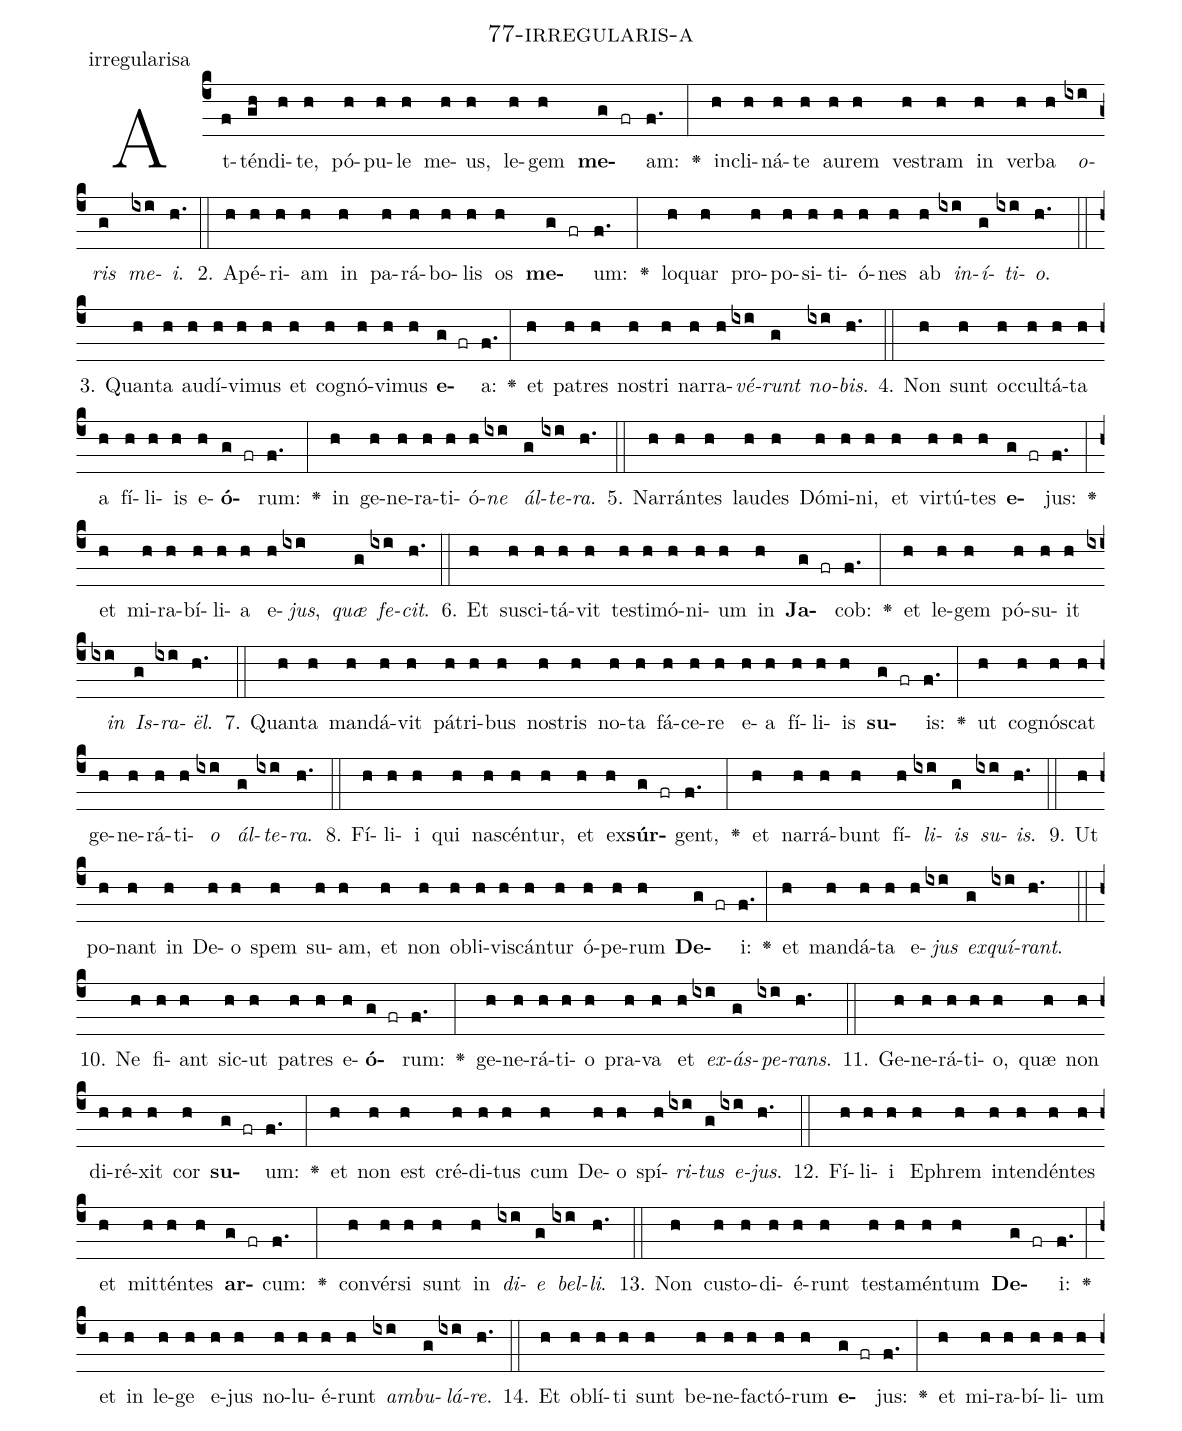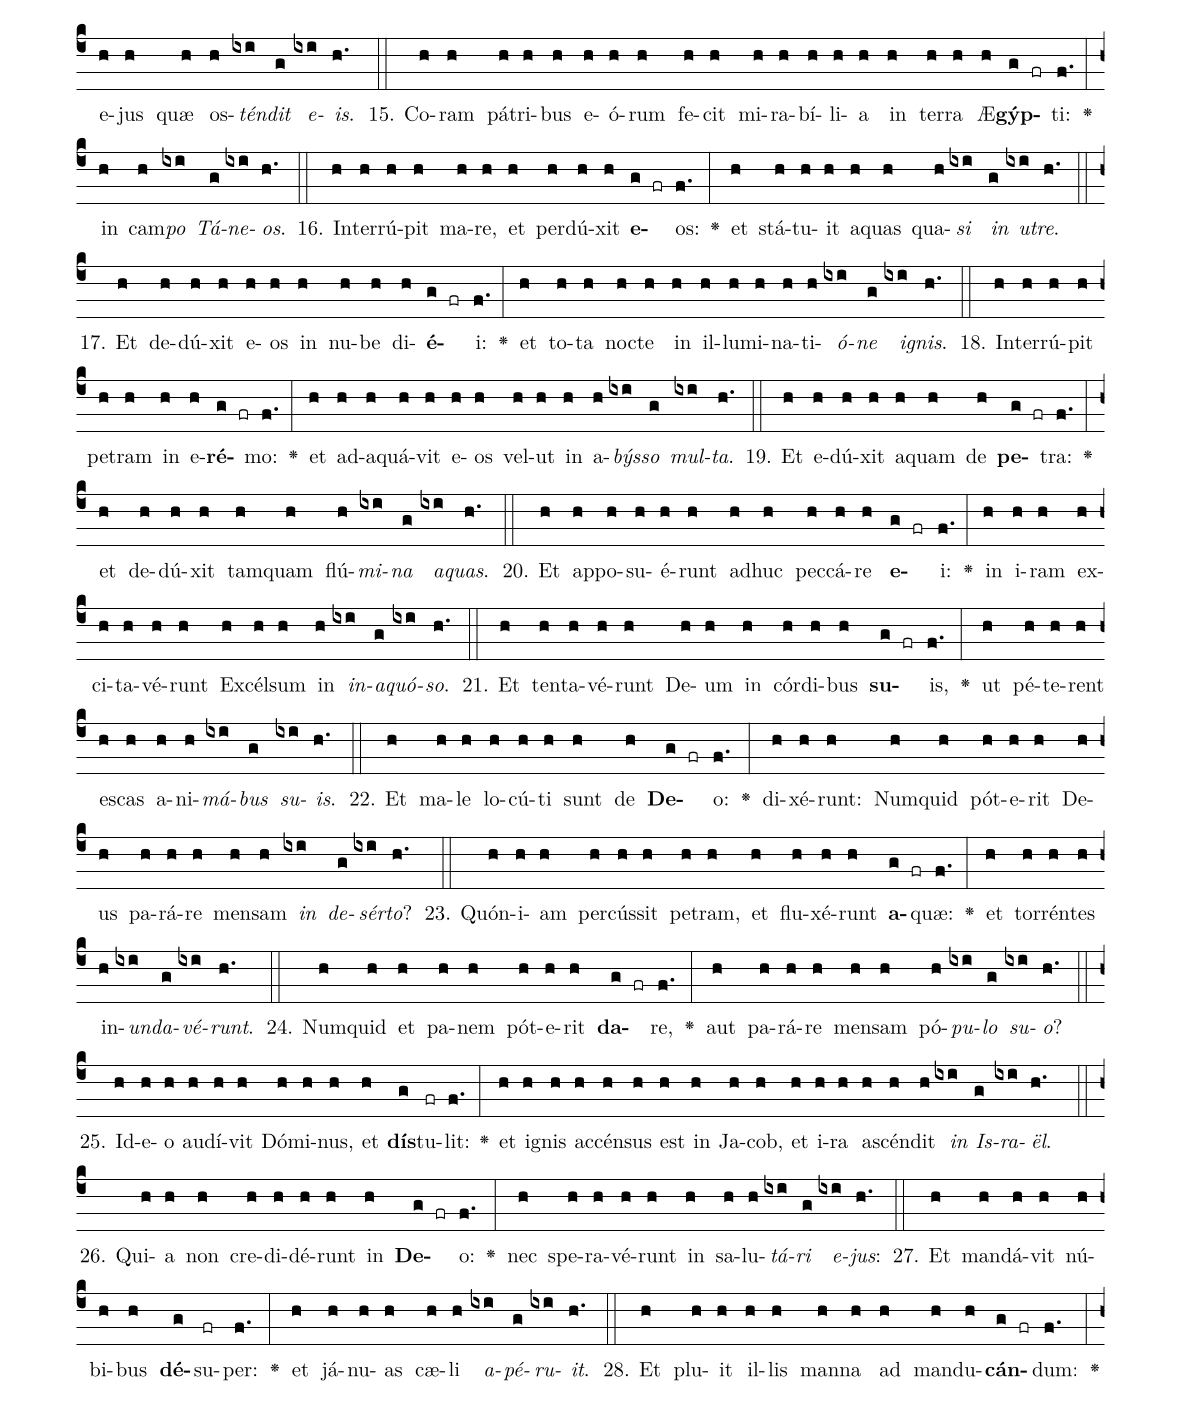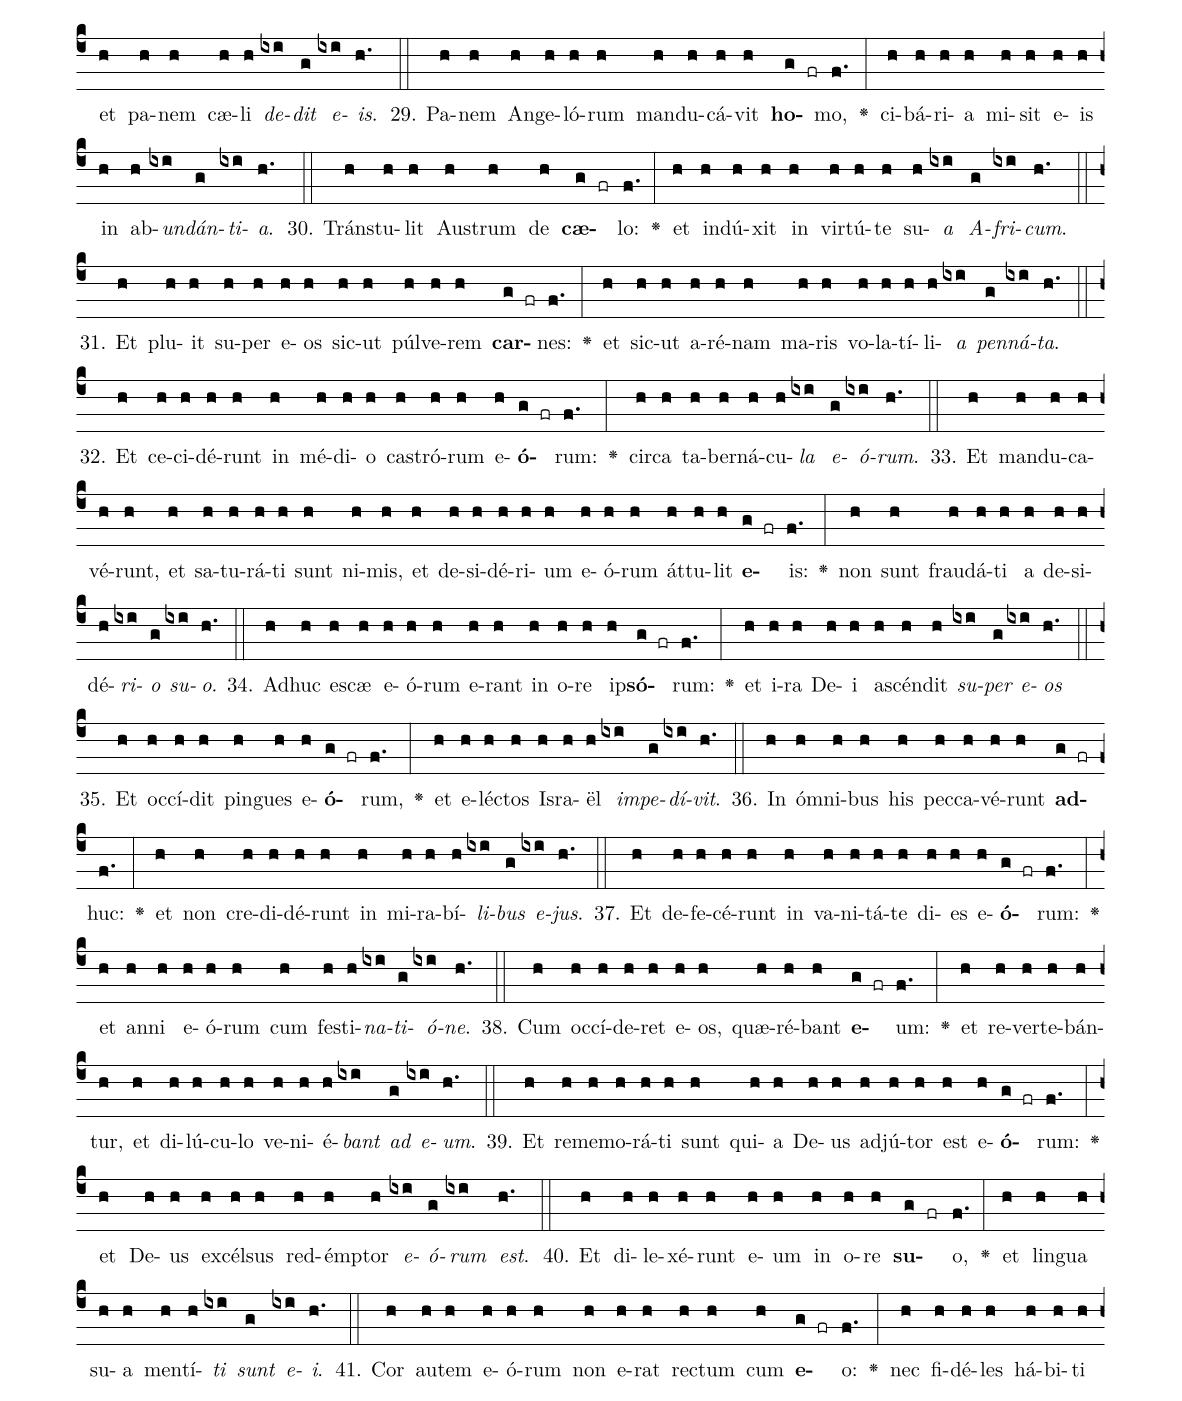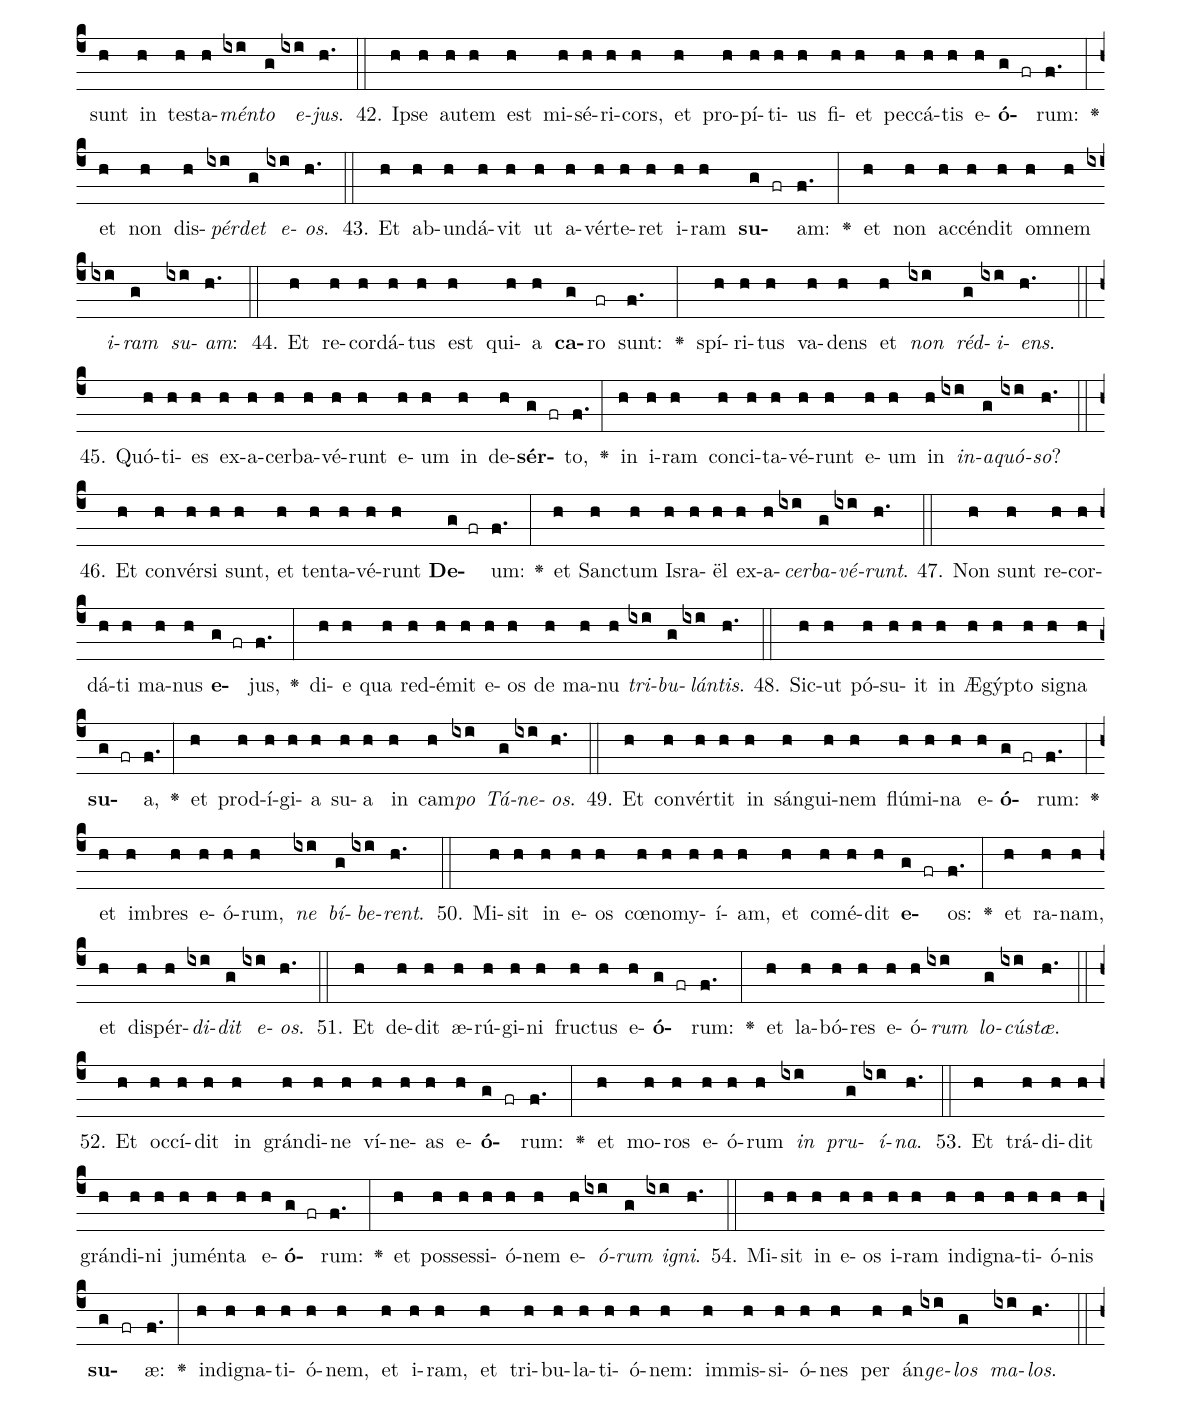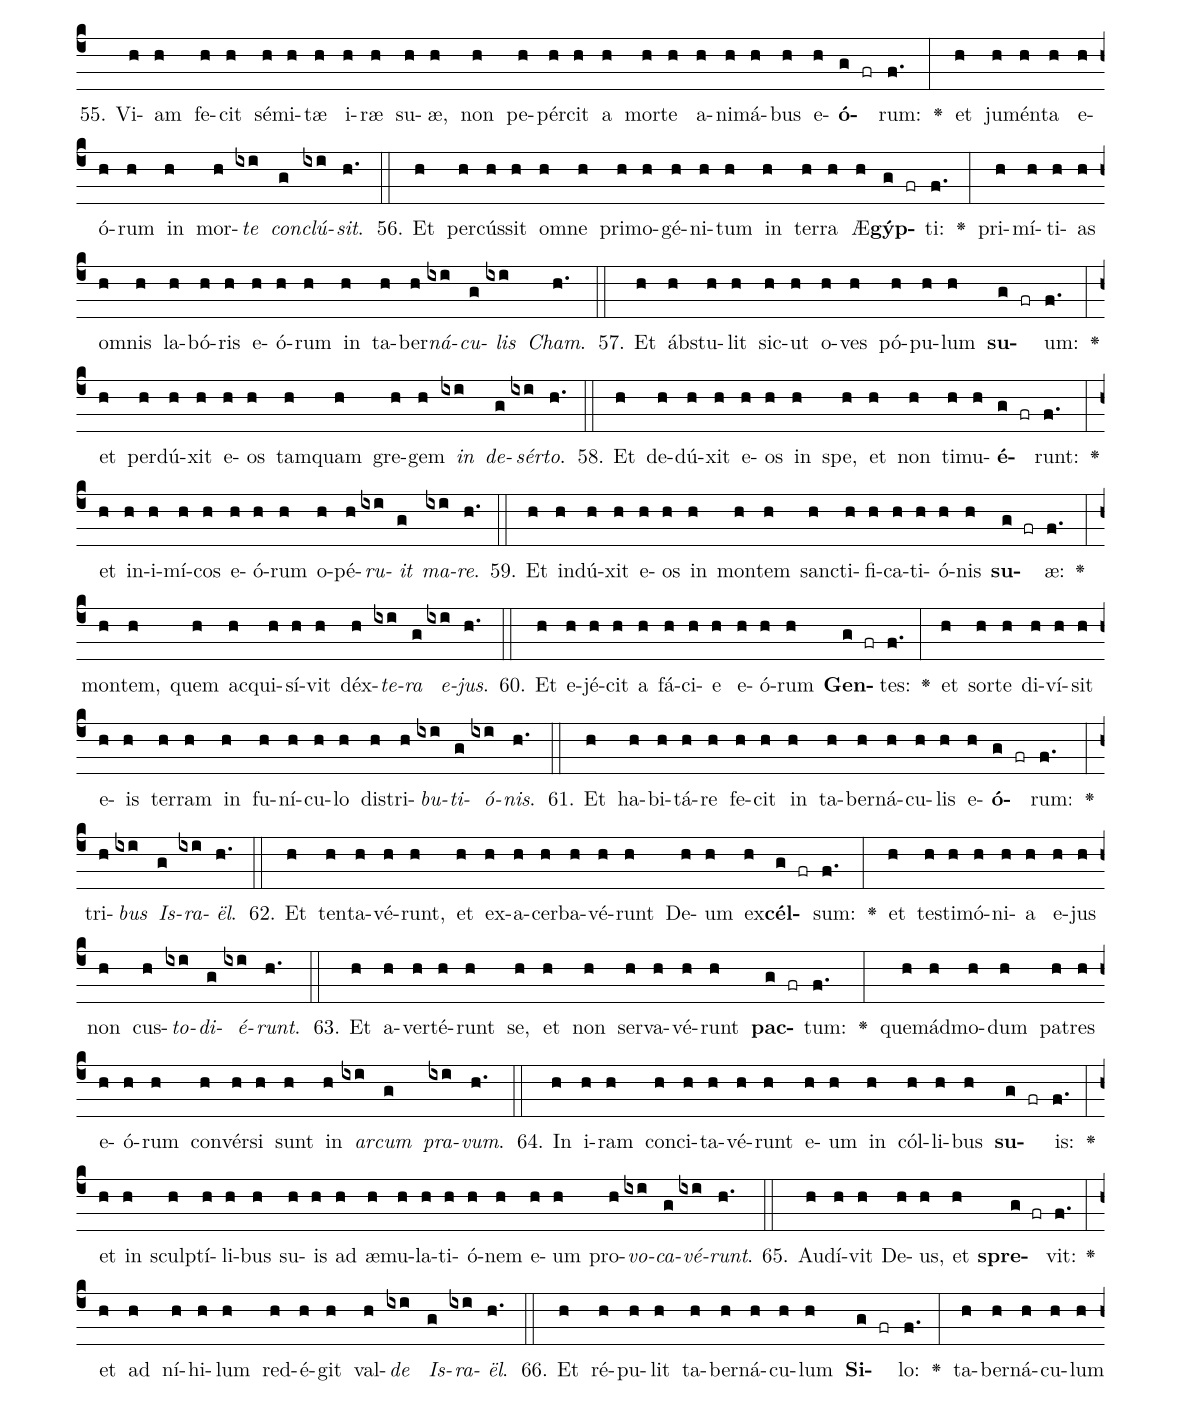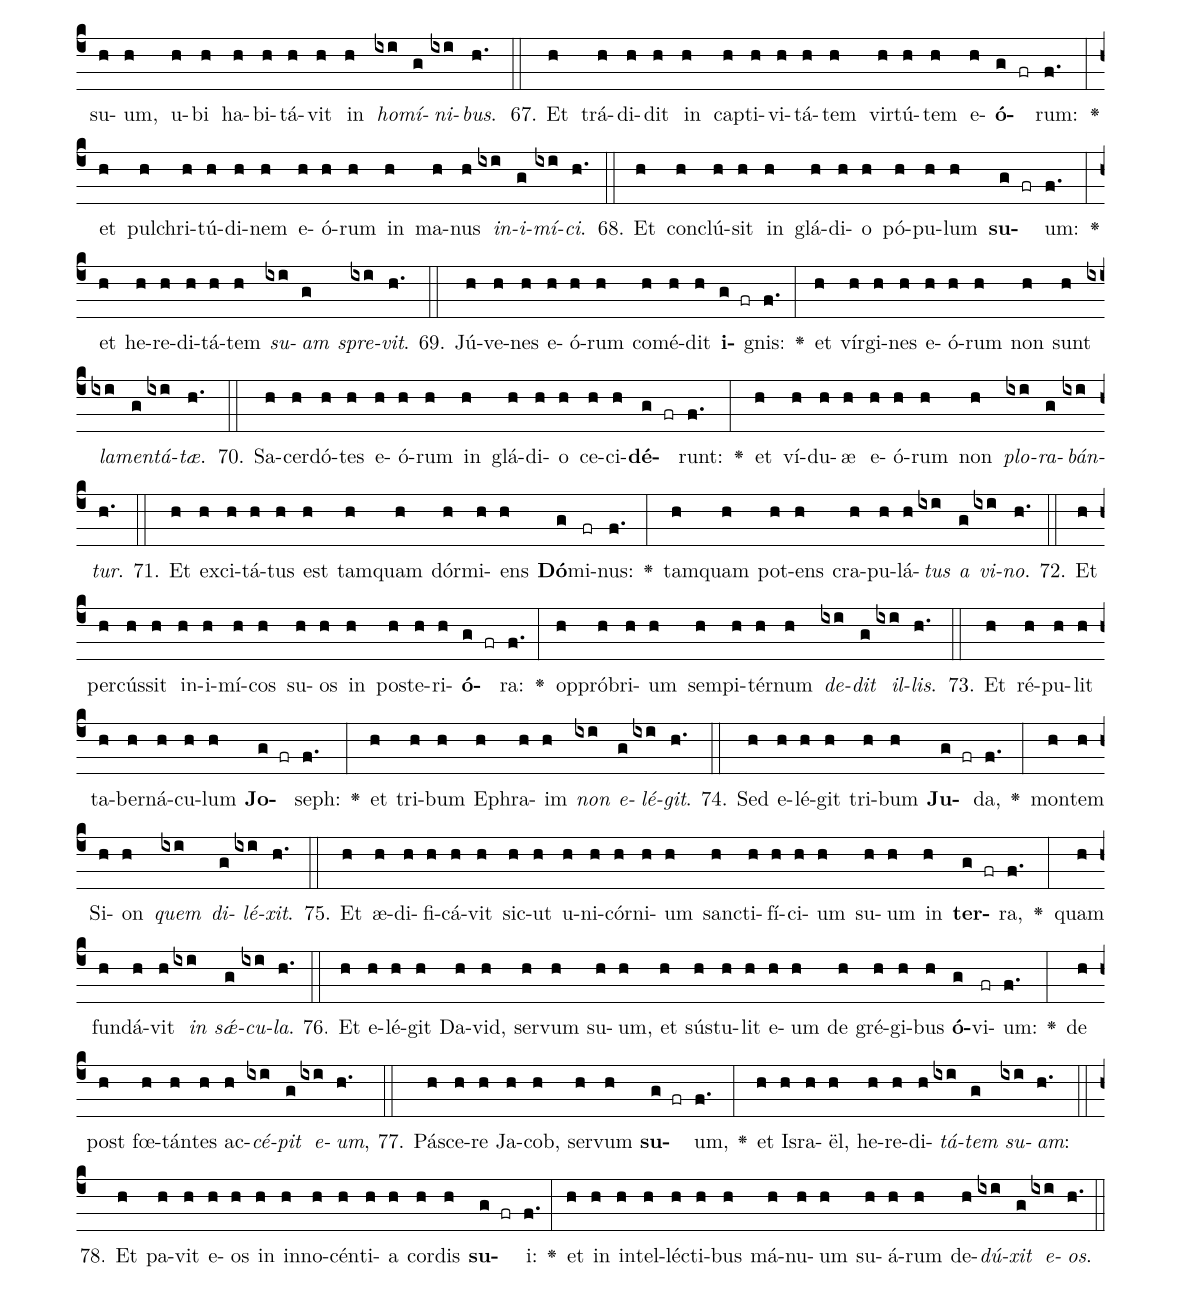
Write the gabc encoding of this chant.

name: 77-irregularis-a;
annotation: irregularisa;
%%
(c4)At(f)tén(gh)di(h)te,(h) pó(h)pu(h)le(h) me(h)us,(h) le(h)gem(h) <b>me</b>(g fr)am:(f.) <v>\greheightstar</v>(:) in(h)cli(h)ná(h)te(h) au(h)rem(h) ves(h)tram(h) in(h) ver(h)ba(h) <i>o</i>(ixi)<i>ris</i>(g) <i>me</i>(ixi)<i>i</i>.(h.) (::)
2. A(h)pé(h)ri(h)am(h) in(h) pa(h)rá(h)bo(h)lis(h) os(h) <b>me</b>(g fr)um:(f.) <v>\greheightstar</v>(:) lo(h)quar(h) pro(h)po(h)si(h)ti(h)ó(h)nes(h) ab(h) <i>in</i>(ixi)<i>í</i>(g)<i>ti</i>(ixi)<i>o</i>.(h.) (::)
3. Quan(h)ta(h) au(h)dí(h)vi(h)mus(h) et(h) co(h)gnó(h)vi(h)mus(h) <b>e</b>(g fr)a:(f.) <v>\greheightstar</v>(:) et(h) pa(h)tres(h) nos(h)tri(h) nar(h)ra(h)<i>vé</i>(ixi)<i>runt</i>(g) <i>no</i>(ixi)<i>bis</i>.(h.) (::)
4. Non(h) sunt(h) oc(h)cul(h)tá(h)ta(h) a(h) fí(h)li(h)is(h) e(h)<b>ó</b>(g fr)rum:(f.) <v>\greheightstar</v>(:) in(h) ge(h)ne(h)ra(h)ti(h)ó(h)<i>ne</i>(ixi) <i>ál</i>(g)<i>te</i>(ixi)<i>ra</i>.(h.) (::)
5. Nar(h)rán(h)tes(h) lau(h)des(h) Dó(h)mi(h)ni,(h) et(h) vir(h)tú(h)tes(h) <b>e</b>(g fr)jus:(f.) <v>\greheightstar</v>(:) et(h) mi(h)ra(h)bí(h)li(h)a(h) e(h)<i>jus</i>,(ixi) <i>quæ</i>(g) <i>fe</i>(ixi)<i>cit</i>.(h.) (::)
6. Et(h) su(h)sci(h)tá(h)vit(h) tes(h)ti(h)mó(h)ni(h)um(h) in(h) <b>Ja</b>(g fr)cob:(f.) <v>\greheightstar</v>(:) et(h) le(h)gem(h) pó(h)su(h)it(h) <i>in</i>(ixi) <i>Is</i>(g)<i>ra</i>(ixi)<i>ël</i>.(h.) (::)
7. Quan(h)ta(h) man(h)dá(h)vit(h) pá(h)tri(h)bus(h) nos(h)tris(h) no(h)ta(h) fá(h)ce(h)re(h) e(h)a(h) fí(h)li(h)is(h) <b>su</b>(g fr)is:(f.) <v>\greheightstar</v>(:) ut(h) co(h)gnós(h)cat(h) ge(h)ne(h)rá(h)ti(h)<i>o</i>(ixi) <i>ál</i>(g)<i>te</i>(ixi)<i>ra</i>.(h.) (::)
8. Fí(h)li(h)i(h) qui(h) na(h)scén(h)tur,(h) et(h) ex(h)<b>súr</b>(g fr)gent,(f.) <v>\greheightstar</v>(:) et(h) nar(h)rá(h)bunt(h) fí(h)<i>li</i>(ixi)<i>is</i>(g) <i>su</i>(ixi)<i>is</i>.(h.) (::)
9. Ut(h) po(h)nant(h) in(h) De(h)o(h) spem(h) su(h)am,(h) et(h) non(h) ob(h)li(h)vis(h)cán(h)tur(h) ó(h)pe(h)rum(h) <b>De</b>(g fr)i:(f.) <v>\greheightstar</v>(:) et(h) man(h)dá(h)ta(h) e(h)<i>jus</i>(ixi) <i>ex</i>(g)<i>quí</i>(ixi)<i>rant</i>.(h.) (::)
10. Ne(h) fi(h)ant(h) sic(h)ut(h) pa(h)tres(h) e(h)<b>ó</b>(g fr)rum:(f.) <v>\greheightstar</v>(:) ge(h)ne(h)rá(h)ti(h)o(h) pra(h)va(h) et(h) <i>ex</i>(ixi)<i>ás</i>(g)<i>pe</i>(ixi)<i>rans</i>.(h.) (::)
11. Ge(h)ne(h)rá(h)ti(h)o,(h) quæ(h) non(h) di(h)ré(h)xit(h) cor(h) <b>su</b>(g fr)um:(f.) <v>\greheightstar</v>(:) et(h) non(h) est(h) cré(h)di(h)tus(h) cum(h) De(h)o(h) spí(h)<i>ri</i>(ixi)<i>tus</i>(g) <i>e</i>(ixi)<i>jus</i>.(h.) (::)
12. Fí(h)li(h)i(h) E(h)phrem(h) in(h)ten(h)dén(h)tes(h) et(h) mit(h)tén(h)tes(h) <b>ar</b>(g fr)cum:(f.) <v>\greheightstar</v>(:) con(h)vér(h)si(h) sunt(h) in(h) <i>di</i>(ixi)<i>e</i>(g) <i>bel</i>(ixi)<i>li</i>.(h.) (::)
13. Non(h) cus(h)to(h)di(h)é(h)runt(h) tes(h)ta(h)mén(h)tum(h) <b>De</b>(g fr)i:(f.) <v>\greheightstar</v>(:) et(h) in(h) le(h)ge(h) e(h)jus(h) no(h)lu(h)é(h)runt(h) <i>am</i>(ixi)<i>bu</i>(g)<i>lá</i>(ixi)<i>re</i>.(h.) (::)
14. Et(h) ob(h)lí(h)ti(h) sunt(h) be(h)ne(h)fac(h)tó(h)rum(h) <b>e</b>(g fr)jus:(f.) <v>\greheightstar</v>(:) et(h) mi(h)ra(h)bí(h)li(h)um(h) e(h)jus(h) quæ(h) os(h)<i>tén</i>(ixi)<i>dit</i>(g) <i>e</i>(ixi)<i>is</i>.(h.) (::)
15. Co(h)ram(h) pá(h)tri(h)bus(h) e(h)ó(h)rum(h) fe(h)cit(h) mi(h)ra(h)bí(h)li(h)a(h) in(h) ter(h)ra(h) Æ(h)<b>gýp</b>(g fr)ti:(f.) <v>\greheightstar</v>(:) in(h) cam(h)<i>po</i>(ixi) <i>Tá</i>(g)<i>ne</i>(ixi)<i>os</i>.(h.) (::)
16. In(h)ter(h)rú(h)pit(h) ma(h)re,(h) et(h) per(h)dú(h)xit(h) <b>e</b>(g fr)os:(f.) <v>\greheightstar</v>(:) et(h) stá(h)tu(h)it(h) a(h)quas(h) qua(h)<i>si</i>(ixi) <i>in</i>(g) <i>u</i>(ixi)<i>tre</i>.(h.) (::)
17. Et(h) de(h)dú(h)xit(h) e(h)os(h) in(h) nu(h)be(h) di(h)<b>é</b>(g fr)i:(f.) <v>\greheightstar</v>(:) et(h) to(h)ta(h) noc(h)te(h) in(h) il(h)lu(h)mi(h)na(h)ti(h)<i>ó</i>(ixi)<i>ne</i>(g) <i>i</i>(ixi)<i>gnis</i>.(h.) (::)
18. In(h)ter(h)rú(h)pit(h) pe(h)tram(h) in(h) e(h)<b>ré</b>(g fr)mo:(f.) <v>\greheightstar</v>(:) et(h) ad(h)a(h)quá(h)vit(h) e(h)os(h) vel(h)ut(h) in(h) a(h)<i>býs</i>(ixi)<i>so</i>(g) <i>mul</i>(ixi)<i>ta</i>.(h.) (::)
19. Et(h) e(h)dú(h)xit(h) a(h)quam(h) de(h) <b>pe</b>(g fr)tra:(f.) <v>\greheightstar</v>(:) et(h) de(h)dú(h)xit(h) tam(h)quam(h) flú(h)<i>mi</i>(ixi)<i>na</i>(g) <i>a</i>(ixi)<i>quas</i>.(h.) (::)
20. Et(h) ap(h)po(h)su(h)é(h)runt(h) ad(h)huc(h) pec(h)cá(h)re(h) <b>e</b>(g fr)i:(f.) <v>\greheightstar</v>(:) in(h) i(h)ram(h) ex(h)ci(h)ta(h)vé(h)runt(h) Ex(h)cél(h)sum(h) in(h) <i>in</i>(ixi)<i>a</i>(g)<i>quó</i>(ixi)<i>so</i>.(h.) (::)
21. Et(h) ten(h)ta(h)vé(h)runt(h) De(h)um(h) in(h) cór(h)di(h)bus(h) <b>su</b>(g fr)is,(f.) <v>\greheightstar</v>(:) ut(h) pé(h)te(h)rent(h) es(h)cas(h) a(h)ni(h)<i>má</i>(ixi)<i>bus</i>(g) <i>su</i>(ixi)<i>is</i>.(h.) (::)
22. Et(h) ma(h)le(h) lo(h)cú(h)ti(h) sunt(h) de(h) <b>De</b>(g fr)o:(f.) <v>\greheightstar</v>(:) di(h)xé(h)runt:(h) Num(h)quid(h) pót(h)e(h)rit(h) De(h)us(h) pa(h)rá(h)re(h) men(h)sam(h) <i>in</i>(ixi) <i>de</i>(g)<i>sér</i>(ixi)<i>to</i>?(h.) (::)
23. Quón(h)i(h)am(h) per(h)cús(h)sit(h) pe(h)tram,(h) et(h) flu(h)xé(h)runt(h) <b>a</b>(g fr)quæ:(f.) <v>\greheightstar</v>(:) et(h) tor(h)rén(h)tes(h) in(h)<i>un</i>(ixi)<i>da</i>(g)<i>vé</i>(ixi)<i>runt</i>.(h.) (::)
24. Num(h)quid(h) et(h) pa(h)nem(h) pót(h)e(h)rit(h) <b>da</b>(g fr)re,(f.) <v>\greheightstar</v>(:) aut(h) pa(h)rá(h)re(h) men(h)sam(h) pó(h)<i>pu</i>(ixi)<i>lo</i>(g) <i>su</i>(ixi)<i>o</i>?(h.) (::)
25. Id(h)e(h)o(h) au(h)dí(h)vit(h) Dó(h)mi(h)nus,(h) et(h) <b>dís</b>(g)tu(fr)lit:(f.) <v>\greheightstar</v>(:) et(h) i(h)gnis(h) ac(h)cén(h)sus(h) est(h) in(h) Ja(h)cob,(h) et(h) i(h)ra(h) a(h)scén(h)dit(h) <i>in</i>(ixi) <i>Is</i>(g)<i>ra</i>(ixi)<i>ël</i>.(h.) (::)
26. Qui(h)a(h) non(h) cre(h)di(h)dé(h)runt(h) in(h) <b>De</b>(g fr)o:(f.) <v>\greheightstar</v>(:) nec(h) spe(h)ra(h)vé(h)runt(h) in(h) sa(h)lu(h)<i>tá</i>(ixi)<i>ri</i>(g) <i>e</i>(ixi)<i>jus</i>:(h.) (::)
27. Et(h) man(h)dá(h)vit(h) nú(h)bi(h)bus(h) <b>dé</b>(g)su(fr)per:(f.) <v>\greheightstar</v>(:) et(h) já(h)nu(h)as(h) cæ(h)li(h) <i>a</i>(ixi)<i>pé</i>(g)<i>ru</i>(ixi)<i>it</i>.(h.) (::)
28. Et(h) plu(h)it(h) il(h)lis(h) man(h)na(h) ad(h) man(h)du(h)<b>cán</b>(g fr)dum:(f.) <v>\greheightstar</v>(:) et(h) pa(h)nem(h) cæ(h)li(h) <i>de</i>(ixi)<i>dit</i>(g) <i>e</i>(ixi)<i>is</i>.(h.) (::)
29. Pa(h)nem(h) An(h)ge(h)ló(h)rum(h) man(h)du(h)cá(h)vit(h) <b>ho</b>(g fr)mo,(f.) <v>\greheightstar</v>(:) ci(h)bá(h)ri(h)a(h) mi(h)sit(h) e(h)is(h) in(h) ab(h)<i>un</i>(ixi)<i>dán</i>(g)<i>ti</i>(ixi)<i>a</i>.(h.) (::)
30. Tráns(h)tu(h)lit(h) Aus(h)trum(h) de(h) <b>cæ</b>(g fr)lo:(f.) <v>\greheightstar</v>(:) et(h) in(h)dú(h)xit(h) in(h) vir(h)tú(h)te(h) su(h)<i>a</i>(ixi) <i>A</i>(g)<i>fri</i>(ixi)<i>cum</i>.(h.) (::)
31. Et(h) plu(h)it(h) su(h)per(h) e(h)os(h) sic(h)ut(h) púl(h)ve(h)rem(h) <b>car</b>(g fr)nes:(f.) <v>\greheightstar</v>(:) et(h) sic(h)ut(h) a(h)ré(h)nam(h) ma(h)ris(h) vo(h)la(h)tí(h)li(h)<i>a</i>(ixi) <i>pen</i>(g)<i>ná</i>(ixi)<i>ta</i>.(h.) (::)
32. Et(h) ce(h)ci(h)dé(h)runt(h) in(h) mé(h)di(h)o(h) cas(h)tró(h)rum(h) e(h)<b>ó</b>(g fr)rum:(f.) <v>\greheightstar</v>(:) cir(h)ca(h) ta(h)ber(h)ná(h)cu(h)<i>la</i>(ixi) <i>e</i>(g)<i>ó</i>(ixi)<i>rum</i>.(h.) (::)
33. Et(h) man(h)du(h)ca(h)vé(h)runt,(h) et(h) sa(h)tu(h)rá(h)ti(h) sunt(h) ni(h)mis,(h) et(h) de(h)si(h)dé(h)ri(h)um(h) e(h)ó(h)rum(h) át(h)tu(h)lit(h) <b>e</b>(g fr)is:(f.) <v>\greheightstar</v>(:) non(h) sunt(h) frau(h)dá(h)ti(h) a(h) de(h)si(h)dé(h)<i>ri</i>(ixi)<i>o</i>(g) <i>su</i>(ixi)<i>o</i>.(h.) (::)
34. Ad(h)huc(h) e(h)scæ(h) e(h)ó(h)rum(h) e(h)rant(h) in(h) o(h)re(h) ip(h)<b>só</b>(g fr)rum:(f.) <v>\greheightstar</v>(:) et(h) i(h)ra(h) De(h)i(h) a(h)scén(h)dit(h) <i>su</i>(ixi)<i>per</i>(g) <i>e</i>(ixi)<i>os</i>(h.) (::)
35. Et(h) oc(h)cí(h)dit(h) pin(h)gues(h) e(h)<b>ó</b>(g fr)rum,(f.) <v>\greheightstar</v>(:) et(h) e(h)léc(h)tos(h) Is(h)ra(h)ël(h) <i>im</i>(ixi)<i>pe</i>(g)<i>dí</i>(ixi)<i>vit</i>.(h.) (::)
36. In(h) óm(h)ni(h)bus(h) his(h) pec(h)ca(h)vé(h)runt(h) <b>ad</b>(g fr)huc:(f.) <v>\greheightstar</v>(:) et(h) non(h) cre(h)di(h)dé(h)runt(h) in(h) mi(h)ra(h)bí(h)<i>li</i>(ixi)<i>bus</i>(g) <i>e</i>(ixi)<i>jus</i>.(h.) (::)
37. Et(h) de(h)fe(h)cé(h)runt(h) in(h) va(h)ni(h)tá(h)te(h) di(h)es(h) e(h)<b>ó</b>(g fr)rum:(f.) <v>\greheightstar</v>(:) et(h) an(h)ni(h) e(h)ó(h)rum(h) cum(h) fes(h)ti(h)<i>na</i>(ixi)<i>ti</i>(g)<i>ó</i>(ixi)<i>ne</i>.(h.) (::)
38. Cum(h) oc(h)cí(h)de(h)ret(h) e(h)os,(h) quæ(h)ré(h)bant(h) <b>e</b>(g fr)um:(f.) <v>\greheightstar</v>(:) et(h) re(h)ver(h)te(h)bán(h)tur,(h) et(h) di(h)lú(h)cu(h)lo(h) ve(h)ni(h)é(h)<i>bant</i>(ixi) <i>ad</i>(g) <i>e</i>(ixi)<i>um</i>.(h.) (::)
39. Et(h) re(h)me(h)mo(h)rá(h)ti(h) sunt(h) qui(h)a(h) De(h)us(h) ad(h)jú(h)tor(h) est(h) e(h)<b>ó</b>(g fr)rum:(f.) <v>\greheightstar</v>(:) et(h) De(h)us(h) ex(h)cél(h)sus(h) red(h)émp(h)tor(h) <i>e</i>(ixi)<i>ó</i>(g)<i>rum</i>(ixi) <i>est</i>.(h.) (::)
40. Et(h) di(h)le(h)xé(h)runt(h) e(h)um(h) in(h) o(h)re(h) <b>su</b>(g fr)o,(f.) <v>\greheightstar</v>(:) et(h) lin(h)gua(h) su(h)a(h) men(h)tí(h)<i>ti</i>(ixi) <i>sunt</i>(g) <i>e</i>(ixi)<i>i</i>.(h.) (::)
41. Cor(h) au(h)tem(h) e(h)ó(h)rum(h) non(h) e(h)rat(h) rec(h)tum(h) cum(h) <b>e</b>(g fr)o:(f.) <v>\greheightstar</v>(:) nec(h) fi(h)dé(h)les(h) há(h)bi(h)ti(h) sunt(h) in(h) tes(h)ta(h)<i>mén</i>(ixi)<i>to</i>(g) <i>e</i>(ixi)<i>jus</i>.(h.) (::)
42. Ip(h)se(h) au(h)tem(h) est(h) mi(h)sé(h)ri(h)cors,(h) et(h) pro(h)pí(h)ti(h)us(h) fi(h)et(h) pec(h)cá(h)tis(h) e(h)<b>ó</b>(g fr)rum:(f.) <v>\greheightstar</v>(:) et(h) non(h) dis(h)<i>pér</i>(ixi)<i>det</i>(g) <i>e</i>(ixi)<i>os</i>.(h.) (::)
43. Et(h) ab(h)un(h)dá(h)vit(h) ut(h) a(h)vér(h)te(h)ret(h) i(h)ram(h) <b>su</b>(g fr)am:(f.) <v>\greheightstar</v>(:) et(h) non(h) ac(h)cén(h)dit(h) om(h)nem(h) <i>i</i>(ixi)<i>ram</i>(g) <i>su</i>(ixi)<i>am</i>:(h.) (::)
44. Et(h) re(h)cor(h)dá(h)tus(h) est(h) qui(h)a(h) <b>ca</b>(g)ro(fr) sunt:(f.) <v>\greheightstar</v>(:) spí(h)ri(h)tus(h) va(h)dens(h) et(h) <i>non</i>(ixi) <i>réd</i>(g)<i>i</i>(ixi)<i>ens</i>.(h.) (::)
45. Quó(h)ti(h)es(h) ex(h)a(h)cer(h)ba(h)vé(h)runt(h) e(h)um(h) in(h) de(h)<b>sér</b>(g fr)to,(f.) <v>\greheightstar</v>(:) in(h) i(h)ram(h) con(h)ci(h)ta(h)vé(h)runt(h) e(h)um(h) in(h) <i>in</i>(ixi)<i>a</i>(g)<i>quó</i>(ixi)<i>so</i>?(h.) (::)
46. Et(h) con(h)vér(h)si(h) sunt,(h) et(h) ten(h)ta(h)vé(h)runt(h) <b>De</b>(g fr)um:(f.) <v>\greheightstar</v>(:) et(h) Sanc(h)tum(h) Is(h)ra(h)ël(h) ex(h)a(h)<i>cer</i>(ixi)<i>ba</i>(g)<i>vé</i>(ixi)<i>runt</i>.(h.) (::)
47. Non(h) sunt(h) re(h)cor(h)dá(h)ti(h) ma(h)nus(h) <b>e</b>(g fr)jus,(f.) <v>\greheightstar</v>(:) di(h)e(h) qua(h) red(h)é(h)mit(h) e(h)os(h) de(h) ma(h)nu(h) <i>tri</i>(ixi)<i>bu</i>(g)<i>lán</i>(ixi)<i>tis</i>.(h.) (::)
48. Sic(h)ut(h) pó(h)su(h)it(h) in(h) Æ(h)gýp(h)to(h) si(h)gna(h) <b>su</b>(g fr)a,(f.) <v>\greheightstar</v>(:) et(h) prod(h)í(h)gi(h)a(h) su(h)a(h) in(h) cam(h)<i>po</i>(ixi) <i>Tá</i>(g)<i>ne</i>(ixi)<i>os</i>.(h.) (::)
49. Et(h) con(h)vér(h)tit(h) in(h) sán(h)gui(h)nem(h) flú(h)mi(h)na(h) e(h)<b>ó</b>(g fr)rum:(f.) <v>\greheightstar</v>(:) et(h) im(h)bres(h) e(h)ó(h)rum,(h) <i>ne</i>(ixi) <i>bí</i>(g)<i>be</i>(ixi)<i>rent</i>.(h.) (::)
50. Mi(h)sit(h) in(h) e(h)os(h) cœ(h)no(h)my(h)í(h)am,(h) et(h) com(h)é(h)dit(h) <b>e</b>(g fr)os:(f.) <v>\greheightstar</v>(:) et(h) ra(h)nam,(h) et(h) dis(h)pér(h)<i>di</i>(ixi)<i>dit</i>(g) <i>e</i>(ixi)<i>os</i>.(h.) (::)
51. Et(h) de(h)dit(h) æ(h)rú(h)gi(h)ni(h) fruc(h)tus(h) e(h)<b>ó</b>(g fr)rum:(f.) <v>\greheightstar</v>(:) et(h) la(h)bó(h)res(h) e(h)ó(h)<i>rum</i>(ixi) <i>lo</i>(g)<i>cús</i>(ixi)<i>tæ</i>.(h.) (::)
52. Et(h) oc(h)cí(h)dit(h) in(h) grán(h)di(h)ne(h) ví(h)ne(h)as(h) e(h)<b>ó</b>(g fr)rum:(f.) <v>\greheightstar</v>(:) et(h) mo(h)ros(h) e(h)ó(h)rum(h) <i>in</i>(ixi) <i>pru</i>(g)<i>í</i>(ixi)<i>na</i>.(h.) (::)
53. Et(h) trá(h)di(h)dit(h) grán(h)di(h)ni(h) ju(h)mén(h)ta(h) e(h)<b>ó</b>(g fr)rum:(f.) <v>\greheightstar</v>(:) et(h) pos(h)ses(h)si(h)ó(h)nem(h) e(h)<i>ó</i>(ixi)<i>rum</i>(g) <i>i</i>(ixi)<i>gni</i>.(h.) (::)
54. Mi(h)sit(h) in(h) e(h)os(h) i(h)ram(h) in(h)di(h)gna(h)ti(h)ó(h)nis(h) <b>su</b>(g fr)æ:(f.) <v>\greheightstar</v>(:) in(h)di(h)gna(h)ti(h)ó(h)nem,(h) et(h) i(h)ram,(h) et(h) tri(h)bu(h)la(h)ti(h)ó(h)nem:(h) im(h)mis(h)si(h)ó(h)nes(h) per(h) án(h)<i>ge</i>(ixi)<i>los</i>(g) <i>ma</i>(ixi)<i>los</i>.(h.) (::)
55. Vi(h)am(h) fe(h)cit(h) sé(h)mi(h)tæ(h) i(h)ræ(h) su(h)æ,(h) non(h) pe(h)pér(h)cit(h) a(h) mor(h)te(h) a(h)ni(h)má(h)bus(h) e(h)<b>ó</b>(g fr)rum:(f.) <v>\greheightstar</v>(:) et(h) ju(h)mén(h)ta(h) e(h)ó(h)rum(h) in(h) mor(h)<i>te</i>(ixi) <i>con</i>(g)<i>clú</i>(ixi)<i>sit</i>.(h.) (::)
56. Et(h) per(h)cús(h)sit(h) om(h)ne(h) pri(h)mo(h)gé(h)ni(h)tum(h) in(h) ter(h)ra(h) Æ(h)<b>gýp</b>(g fr)ti:(f.) <v>\greheightstar</v>(:) pri(h)mí(h)ti(h)as(h) om(h)nis(h) la(h)bó(h)ris(h) e(h)ó(h)rum(h) in(h) ta(h)ber(h)<i>ná</i>(ixi)<i>cu</i>(g)<i>lis</i>(ixi) <i>Cham</i>.(h.) (::)
57. Et(h) ábs(h)tu(h)lit(h) sic(h)ut(h) o(h)ves(h) pó(h)pu(h)lum(h) <b>su</b>(g fr)um:(f.) <v>\greheightstar</v>(:) et(h) per(h)dú(h)xit(h) e(h)os(h) tam(h)quam(h) gre(h)gem(h) <i>in</i>(ixi) <i>de</i>(g)<i>sér</i>(ixi)<i>to</i>.(h.) (::)
58. Et(h) de(h)dú(h)xit(h) e(h)os(h) in(h) spe,(h) et(h) non(h) ti(h)mu(h)<b>é</b>(g fr)runt:(f.) <v>\greheightstar</v>(:) et(h) in(h)i(h)mí(h)cos(h) e(h)ó(h)rum(h) o(h)pé(h)<i>ru</i>(ixi)<i>it</i>(g) <i>ma</i>(ixi)<i>re</i>.(h.) (::)
59. Et(h) in(h)dú(h)xit(h) e(h)os(h) in(h) mon(h)tem(h) sanc(h)ti(h)fi(h)ca(h)ti(h)ó(h)nis(h) <b>su</b>(g fr)æ:(f.) <v>\greheightstar</v>(:) mon(h)tem,(h) quem(h) ac(h)qui(h)sí(h)vit(h) déx(h)<i>te</i>(ixi)<i>ra</i>(g) <i>e</i>(ixi)<i>jus</i>.(h.) (::)
60. Et(h) e(h)jé(h)cit(h) a(h) fá(h)ci(h)e(h) e(h)ó(h)rum(h) <b>Gen</b>(g fr)tes:(f.) <v>\greheightstar</v>(:) et(h) sor(h)te(h) di(h)ví(h)sit(h) e(h)is(h) ter(h)ram(h) in(h) fu(h)ní(h)cu(h)lo(h) dis(h)tri(h)<i>bu</i>(ixi)<i>ti</i>(g)<i>ó</i>(ixi)<i>nis</i>.(h.) (::)
61. Et(h) ha(h)bi(h)tá(h)re(h) fe(h)cit(h) in(h) ta(h)ber(h)ná(h)cu(h)lis(h) e(h)<b>ó</b>(g fr)rum:(f.) <v>\greheightstar</v>(:) tri(h)<i>bus</i>(ixi) <i>Is</i>(g)<i>ra</i>(ixi)<i>ël</i>.(h.) (::)
62. Et(h) ten(h)ta(h)vé(h)runt,(h) et(h) ex(h)a(h)cer(h)ba(h)vé(h)runt(h) De(h)um(h) ex(h)<b>cél</b>(g fr)sum:(f.) <v>\greheightstar</v>(:) et(h) tes(h)ti(h)mó(h)ni(h)a(h) e(h)jus(h) non(h) cus(h)<i>to</i>(ixi)<i>di</i>(g)<i>é</i>(ixi)<i>runt</i>.(h.) (::)
63. Et(h) a(h)ver(h)té(h)runt(h) se,(h) et(h) non(h) ser(h)va(h)vé(h)runt(h) <b>pac</b>(g fr)tum:(f.) <v>\greheightstar</v>(:) quem(h)ád(h)mo(h)dum(h) pa(h)tres(h) e(h)ó(h)rum(h) con(h)vér(h)si(h) sunt(h) in(h) <i>ar</i>(ixi)<i>cum</i>(g) <i>pra</i>(ixi)<i>vum</i>.(h.) (::)
64. In(h) i(h)ram(h) con(h)ci(h)ta(h)vé(h)runt(h) e(h)um(h) in(h) cól(h)li(h)bus(h) <b>su</b>(g fr)is:(f.) <v>\greheightstar</v>(:) et(h) in(h) sculp(h)tí(h)li(h)bus(h) su(h)is(h) ad(h) æ(h)mu(h)la(h)ti(h)ó(h)nem(h) e(h)um(h) pro(h)<i>vo</i>(ixi)<i>ca</i>(g)<i>vé</i>(ixi)<i>runt</i>.(h.) (::)
65. Au(h)dí(h)vit(h) De(h)us,(h) et(h) <b>spre</b>(g fr)vit:(f.) <v>\greheightstar</v>(:) et(h) ad(h) ní(h)hi(h)lum(h) red(h)é(h)git(h) val(h)<i>de</i>(ixi) <i>Is</i>(g)<i>ra</i>(ixi)<i>ël</i>.(h.) (::)
66. Et(h) ré(h)pu(h)lit(h) ta(h)ber(h)ná(h)cu(h)lum(h) <b>Si</b>(g fr)lo:(f.) <v>\greheightstar</v>(:) ta(h)ber(h)ná(h)cu(h)lum(h) su(h)um,(h) u(h)bi(h) ha(h)bi(h)tá(h)vit(h) in(h) <i>ho</i>(ixi)<i>mí</i>(g)<i>ni</i>(ixi)<i>bus</i>.(h.) (::)
67. Et(h) trá(h)di(h)dit(h) in(h) cap(h)ti(h)vi(h)tá(h)tem(h) vir(h)tú(h)tem(h) e(h)<b>ó</b>(g fr)rum:(f.) <v>\greheightstar</v>(:) et(h) pul(h)chri(h)tú(h)di(h)nem(h) e(h)ó(h)rum(h) in(h) ma(h)nus(h) <i>in</i>(ixi)<i>i</i>(g)<i>mí</i>(ixi)<i>ci</i>.(h.) (::)
68. Et(h) con(h)clú(h)sit(h) in(h) glá(h)di(h)o(h) pó(h)pu(h)lum(h) <b>su</b>(g fr)um:(f.) <v>\greheightstar</v>(:) et(h) he(h)re(h)di(h)tá(h)tem(h) <i>su</i>(ixi)<i>am</i>(g) <i>spre</i>(ixi)<i>vit</i>.(h.) (::)
69. Jú(h)ve(h)nes(h) e(h)ó(h)rum(h) com(h)é(h)dit(h) <b>i</b>(g fr)gnis:(f.) <v>\greheightstar</v>(:) et(h) vír(h)gi(h)nes(h) e(h)ó(h)rum(h) non(h) sunt(h) <i>la</i>(ixi)<i>men</i>(g)<i>tá</i>(ixi)<i>tæ</i>.(h.) (::)
70. Sa(h)cer(h)dó(h)tes(h) e(h)ó(h)rum(h) in(h) glá(h)di(h)o(h) ce(h)ci(h)<b>dé</b>(g fr)runt:(f.) <v>\greheightstar</v>(:) et(h) ví(h)du(h)æ(h) e(h)ó(h)rum(h) non(h) <i>plo</i>(ixi)<i>ra</i>(g)<i>bán</i>(ixi)<i>tur</i>.(h.) (::)
71. Et(h) ex(h)ci(h)tá(h)tus(h) est(h) tam(h)quam(h) dór(h)mi(h)ens(h) <b>Dó</b>(g)mi(fr)nus:(f.) <v>\greheightstar</v>(:) tam(h)quam(h) pot(h)ens(h) cra(h)pu(h)lá(h)<i>tus</i>(ixi) <i>a</i>(g) <i>vi</i>(ixi)<i>no</i>.(h.) (::)
72. Et(h) per(h)cús(h)sit(h) in(h)i(h)mí(h)cos(h) su(h)os(h) in(h) post(h)e(h)ri(h)<b>ó</b>(g fr)ra:(f.) <v>\greheightstar</v>(:) op(h)pró(h)bri(h)um(h) sem(h)pi(h)tér(h)num(h) <i>de</i>(ixi)<i>dit</i>(g) <i>il</i>(ixi)<i>lis</i>.(h.) (::)
73. Et(h) ré(h)pu(h)lit(h) ta(h)ber(h)ná(h)cu(h)lum(h) <b>Jo</b>(g fr)seph:(f.) <v>\greheightstar</v>(:) et(h) tri(h)bum(h) E(h)phra(h)im(h) <i>non</i>(ixi) <i>e</i>(g)<i>lé</i>(ixi)<i>git</i>.(h.) (::)
74. Sed(h) e(h)lé(h)git(h) tri(h)bum(h) <b>Ju</b>(g fr)da,(f.) <v>\greheightstar</v>(:) mon(h)tem(h) Si(h)on(h) <i>quem</i>(ixi) <i>di</i>(g)<i>lé</i>(ixi)<i>xit</i>.(h.) (::)
75. Et(h) æ(h)di(h)fi(h)cá(h)vit(h) sic(h)ut(h) u(h)ni(h)cór(h)ni(h)um(h) sanc(h)ti(h)fí(h)ci(h)um(h) su(h)um(h) in(h) <b>ter</b>(g fr)ra,(f.) <v>\greheightstar</v>(:) quam(h) fun(h)dá(h)vit(h) <i>in</i>(ixi) <i>sǽ</i>(g)<i>cu</i>(ixi)<i>la</i>.(h.) (::)
76. Et(h) e(h)lé(h)git(h) Da(h)vid,(h) ser(h)vum(h) su(h)um,(h) et(h) sús(h)tu(h)lit(h) e(h)um(h) de(h) gré(h)gi(h)bus(h) <b>ó</b>(g)vi(fr)um:(f.) <v>\greheightstar</v>(:) de(h) post(h) fœ(h)tán(h)tes(h) ac(h)<i>cé</i>(ixi)<i>pit</i>(g) <i>e</i>(ixi)<i>um</i>,(h.) (::)
77. Pá(h)sce(h)re(h) Ja(h)cob,(h) ser(h)vum(h) <b>su</b>(g fr)um,(f.) <v>\greheightstar</v>(:) et(h) Is(h)ra(h)ël,(h) he(h)re(h)di(h)<i>tá</i>(ixi)<i>tem</i>(g) <i>su</i>(ixi)<i>am</i>:(h.) (::)
78. Et(h) pa(h)vit(h) e(h)os(h) in(h) in(h)no(h)cén(h)ti(h)a(h) cor(h)dis(h) <b>su</b>(g fr)i:(f.) <v>\greheightstar</v>(:) et(h) in(h) in(h)tel(h)léc(h)ti(h)bus(h) má(h)nu(h)um(h) su(h)á(h)rum(h) de(h)<i>dú</i>(ixi)<i>xit</i>(g) <i>e</i>(ixi)<i>os</i>.(h.) (::)
